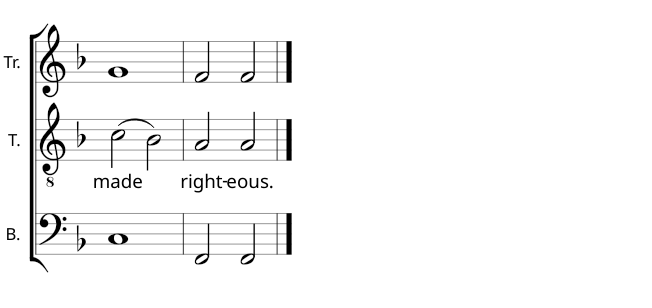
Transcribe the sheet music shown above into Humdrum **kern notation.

**kern	**kern	**text	**kern
*part3	*part2	*part2	*part1
*staff3	*staff2	*staff2	*staff1
*I"B.	*I"T.	*	*I"Tr.
*I'B.	*I'T.	*	*I'Tr.
!!LO:PB:g=z
*clefF4	*clefGv2	*	*clefG2
*k[b-]	*k[b-]	*	*k[b-]
*M2/2	*M2/2	*	*M2/2
*met(c|)	*met(c|)	*	*met(c|)
=37	=37	=37	=37
!	!	!LO:LY:b	!
1C	(2c\	made	1g
.	2B-\)	.	.
=38	=38	=38	=38
!	!	!LO:LY:b	!
2FF/	2A/	right-	2f/
!	!	!LO:LY:b	!
2FF/	2A/	-eous.	2f/
==	==	==	==
*-	*-	*-	*-
